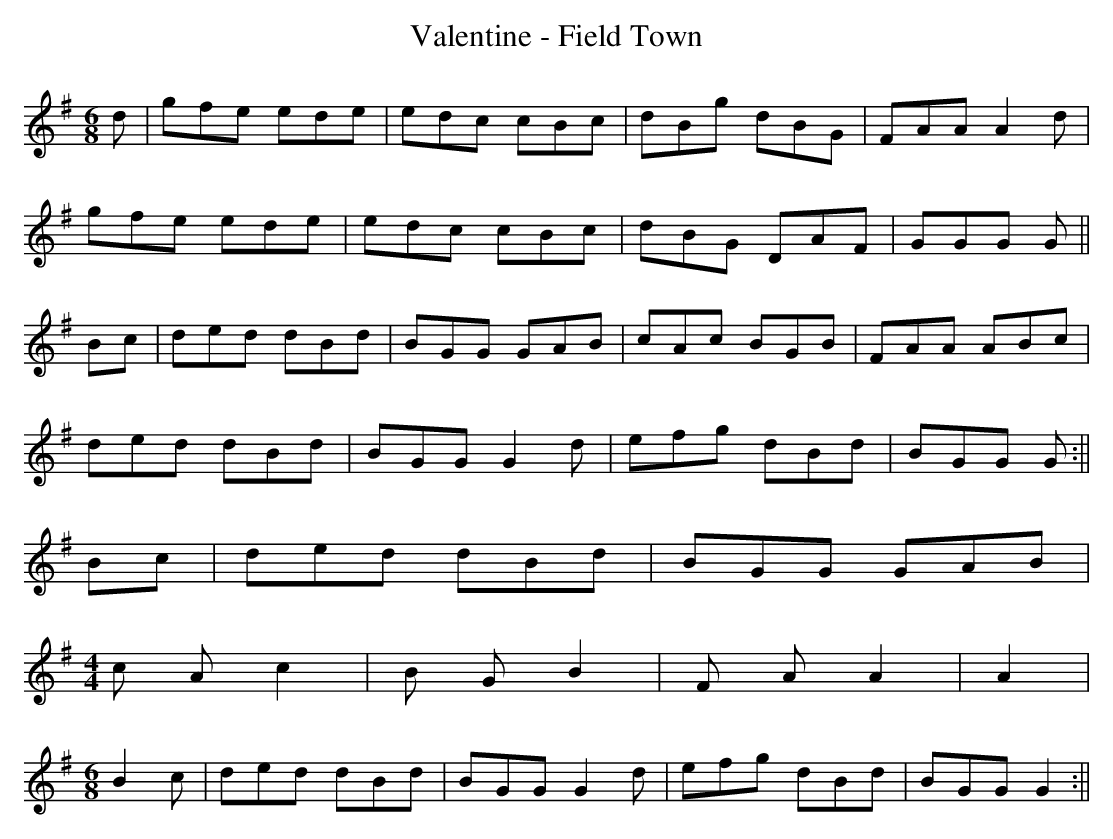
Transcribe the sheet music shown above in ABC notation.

X:1
T:Valentine - Field Town
M:6/8
L:1/8
K:G
d|gfe ede|edc cBc|dBg dBG|FAA A2 d|
gfe ede|edc cBc|dBG DAF|GGG G||
Bc|ded dBd|BGG GAB|cAc BGB|FAA ABc|
ded dBd|BGG G2 d|efg dBd|BGG G:||
Bc|ded dBd|BGG GAB|
M:4/4
c A c2|B G B2|F A A2|A2|
M:6/8
B2 c|ded dBd|BGG G2 d|efg dBd|BGG G2:||
